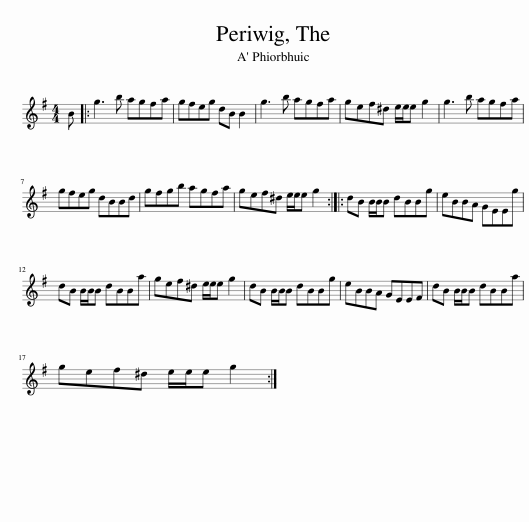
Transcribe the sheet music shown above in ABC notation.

X:1
L:1/8
M:4/4
I:linebreak $
K:Emin
V:1 treble
V:1
 B |: g3 b agfa | gfeg dB B2 | g3 b agfa | gef^d e/e/e g2 | %5
 g3 b agfa |$ gfeg dBBd | gfgb agfa | gef^d e/e/e g2 :: dB B/B/B dBBg | %10
 eBBA GEEg |$ dB B/B/B dBBa | gef^d e/e/e g2 | dB B/B/B dBBg | eBBA GEEF | %15
 dB B/B/B dBBa |$ gef^d e/e/e g2 :| %17
